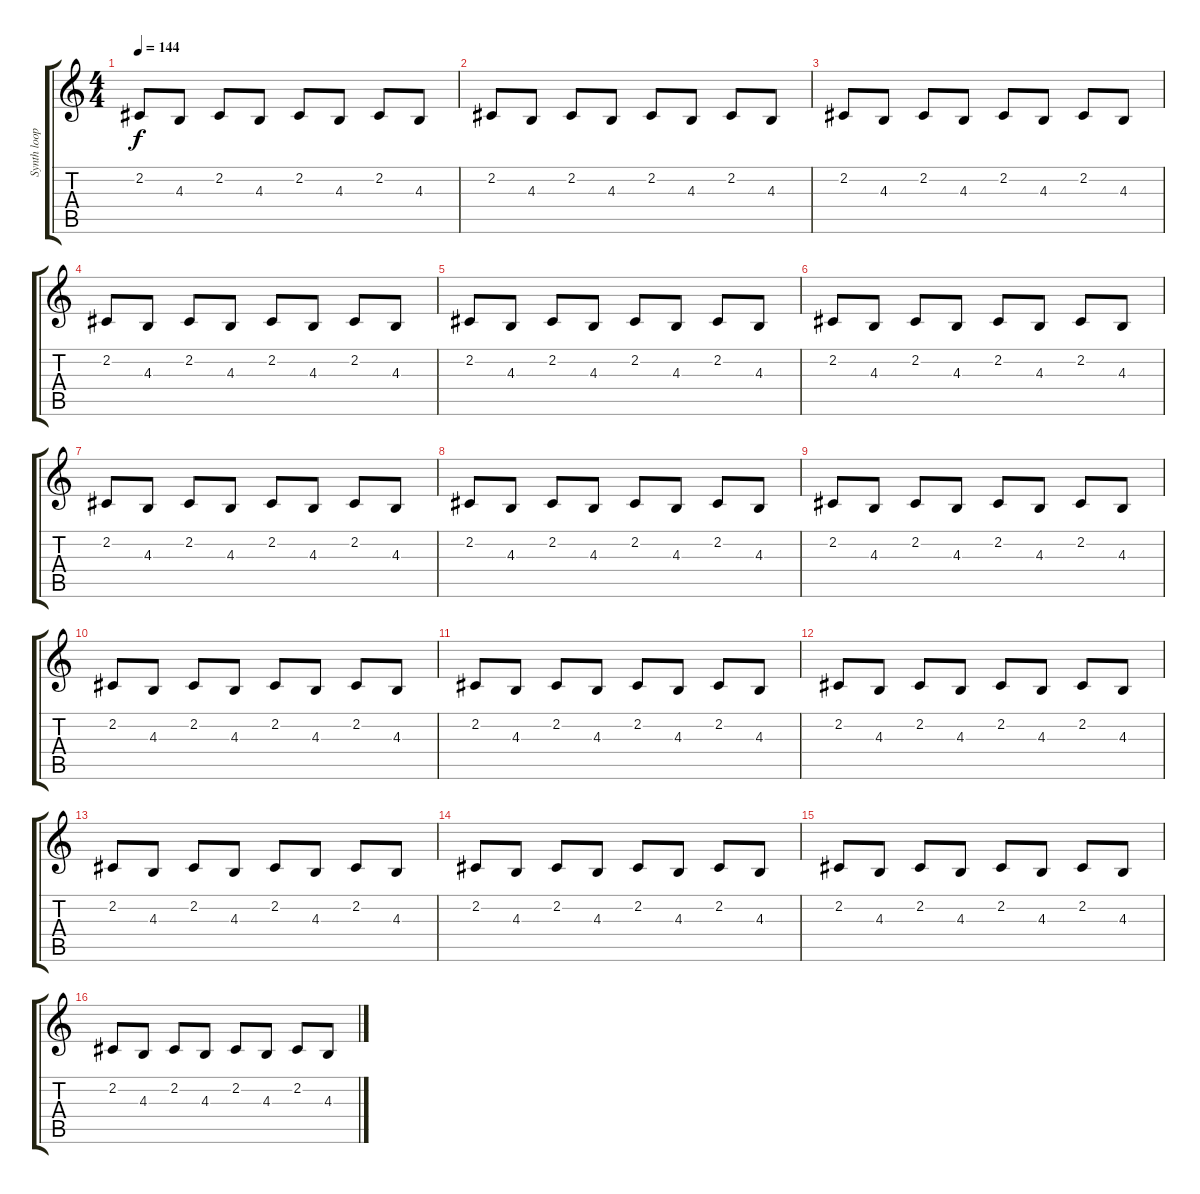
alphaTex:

\track ("Synth loop 1" "Synth loop") {instrument rockorgan}
\staff {score tabs}
\tuning (E4 B3 G3 D3 A2 E2) {hide}
\ts (4 4)
\tempo 144
\clef g2
\ks c
2.2.8{dy f} 4.3.8 2.2.8 4.3.8 2.2.8 4.3.8 2.2.8 4.3.8 |
2.2.8 4.3.8 2.2.8 4.3.8 2.2.8 4.3.8 2.2.8 4.3.8 |
2.2.8 4.3.8 2.2.8 4.3.8 2.2.8 4.3.8 2.2.8 4.3.8 |
2.2.8 4.3.8 2.2.8 4.3.8 2.2.8 4.3.8 2.2.8 4.3.8 |
2.2.8 4.3.8 2.2.8 4.3.8 2.2.8 4.3.8 2.2.8 4.3.8 |
2.2.8 4.3.8 2.2.8 4.3.8 2.2.8 4.3.8 2.2.8 4.3.8 |
2.2.8 4.3.8 2.2.8 4.3.8 2.2.8 4.3.8 2.2.8 4.3.8 |
2.2.8 4.3.8 2.2.8 4.3.8 2.2.8 4.3.8 2.2.8 4.3.8 |
2.2.8 4.3.8 2.2.8 4.3.8 2.2.8 4.3.8 2.2.8 4.3.8 |
2.2.8 4.3.8 2.2.8 4.3.8 2.2.8 4.3.8 2.2.8 4.3.8 |
2.2.8 4.3.8 2.2.8 4.3.8 2.2.8 4.3.8 2.2.8 4.3.8 |
2.2.8 4.3.8 2.2.8 4.3.8 2.2.8 4.3.8 2.2.8 4.3.8 |
2.2.8 4.3.8 2.2.8 4.3.8 2.2.8 4.3.8 2.2.8 4.3.8 |
2.2.8 4.3.8 2.2.8 4.3.8 2.2.8 4.3.8 2.2.8 4.3.8 |
2.2.8 4.3.8 2.2.8 4.3.8 2.2.8 4.3.8 2.2.8 4.3.8 |
2.2.8 4.3.8 2.2.8 4.3.8 2.2.8 4.3.8 2.2.8 4.3.8
